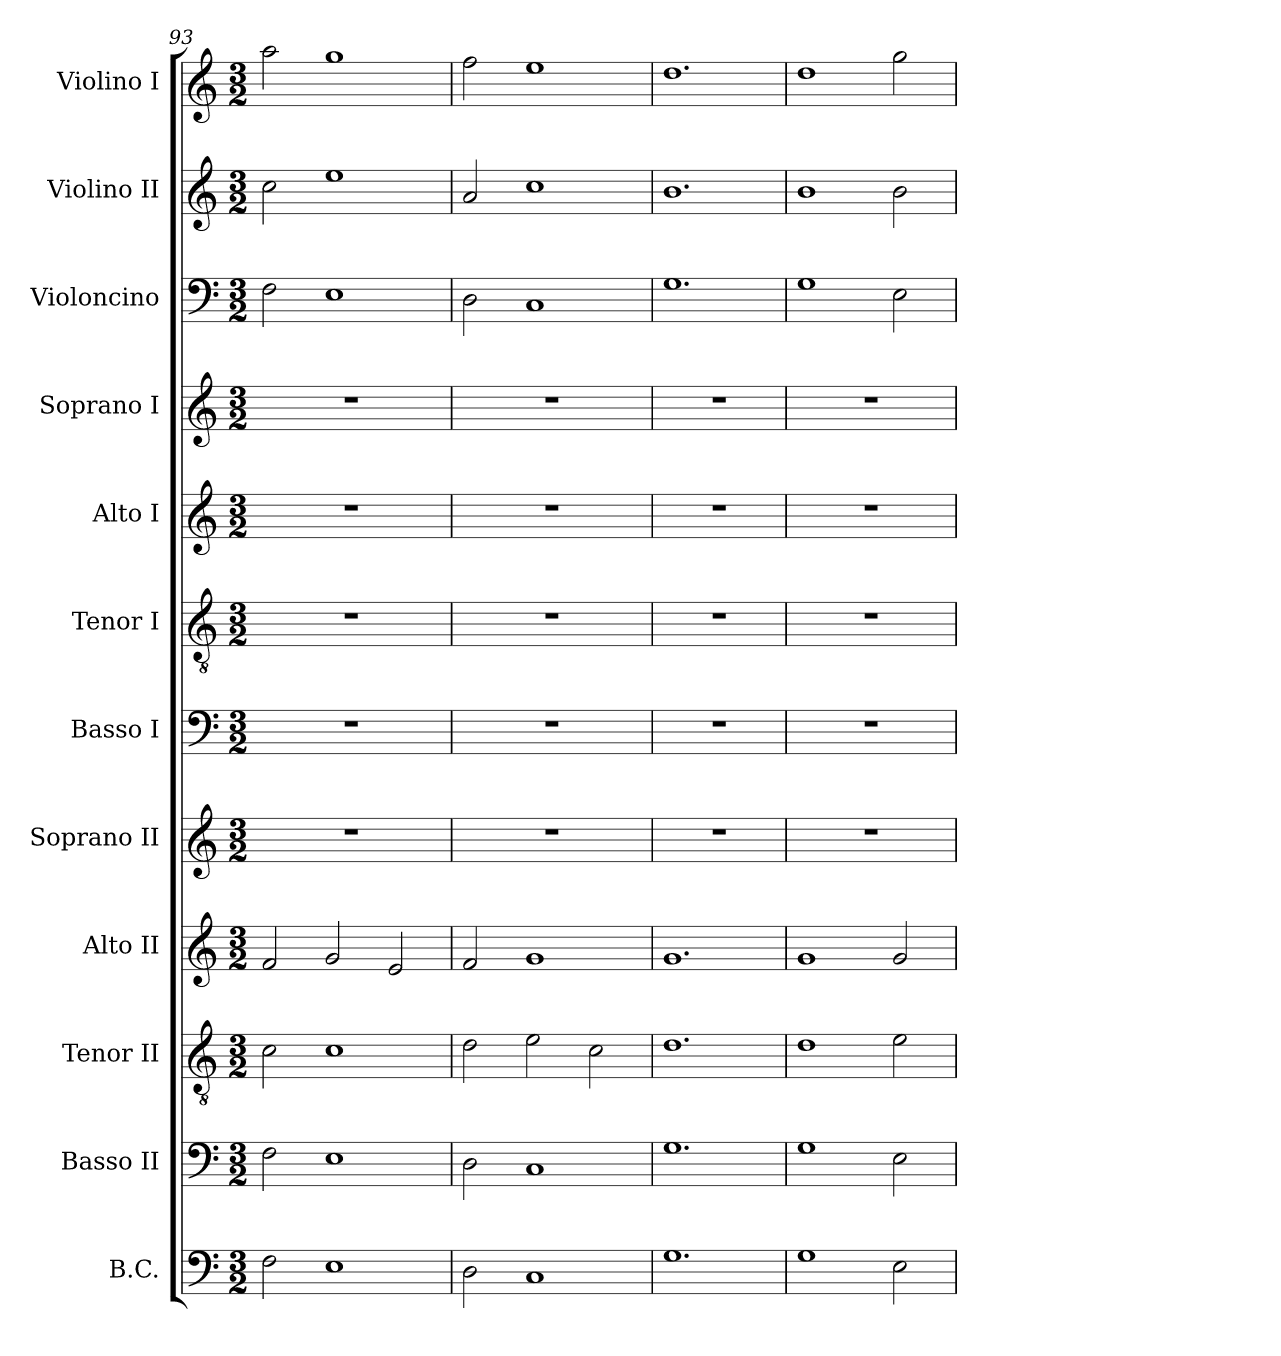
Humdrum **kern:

**kern	**kern	**kern	**kern	**kern	**kern	**kern	**kern	**kern	**kern	**kern	**kern
*part12	*part11	*part10	*part9	*part8	*part7	*part6	*part5	*part4	*part3	*part2	*part1
*staff12	*staff11	*staff10	*staff9	*staff8	*staff7	*staff6	*staff5	*staff4	*staff3	*staff2	*staff1
*I"B.C.	*I"Basso II	*I"Tenor II	*I"Alto II	*I"Soprano II	*I"Basso I	*I"Tenor I	*I"Alto I	*I"Soprano I	*I"Violoncino	*I"Violino II	*I"Violino I
*I'BC	*I'B 2	*I'T 2	*I'A 2	*I'S 2	*I'B 1	*I'T 1	*I'A 1	*I'S 1	*I'Vc.	*I'Vln. II	*I'Vln. I
*clefF4	*clefF4	*clefGv2	*clefG2	*clefG2	*clefF4	*clefGv2	*clefG2	*clefG2	*clefF4	*clefG2	*clefG2
*k[]	*k[]	*k[]	*k[]	*k[]	*k[]	*k[]	*k[]	*k[]	*k[]	*k[]	*k[]
*C:	*C:	*C:	*C:	*C:	*C:	*C:	*C:	*C:	*C:	*C:	*C:
*M3/2	*M3/2	*M3/2	*M3/2	*M3/2	*M3/2	*M3/2	*M3/2	*M3/2	*M3/2	*M3/2	*M3/2
=93	=93	=93	=93	=93	=93	=93	=93	=93	=93	=93	=93
2F\	2F\	2c\	2f/	1.r	1.r	1.r	1.r	1.r	2F\	2cc\	2aa\
1E	1E	1c	2g/	.	.	.	.	.	1E	1ee	1gg
.	.	.	2e/	.	.	.	.	.	.	.	.
=94	=94	=94	=94	=94	=94	=94	=94	=94	=94	=94	=94
2D\	2D\	2d\	2f/	1.r	1.r	1.r	1.r	1.r	2D\	2a/	2ff\
1C	1C	2e\	1g	.	.	.	.	.	1C	1cc	1ee
.	.	2c\	.	.	.	.	.	.	.	.	.
=95	=95	=95	=95	=95	=95	=95	=95	=95	=95	=95	=95
1.G	1.G	1.d	1.g	1.r	1.r	1.r	1.r	1.r	1.G	1.b	1.dd
=96	=96	=96	=96	=96	=96	=96	=96	=96	=96	=96	=96
1G	1G	1d	1g	1.r	1.r	1.r	1.r	1.r	1G	1b	1dd
2E\	2E\	2e\	2g/	.	.	.	.	.	2E\	2b\	2gg\
=	=	=	=	=	=	=	=	=	=	=	=
*-	*-	*-	*-	*-	*-	*-	*-	*-	*-	*-	*-
